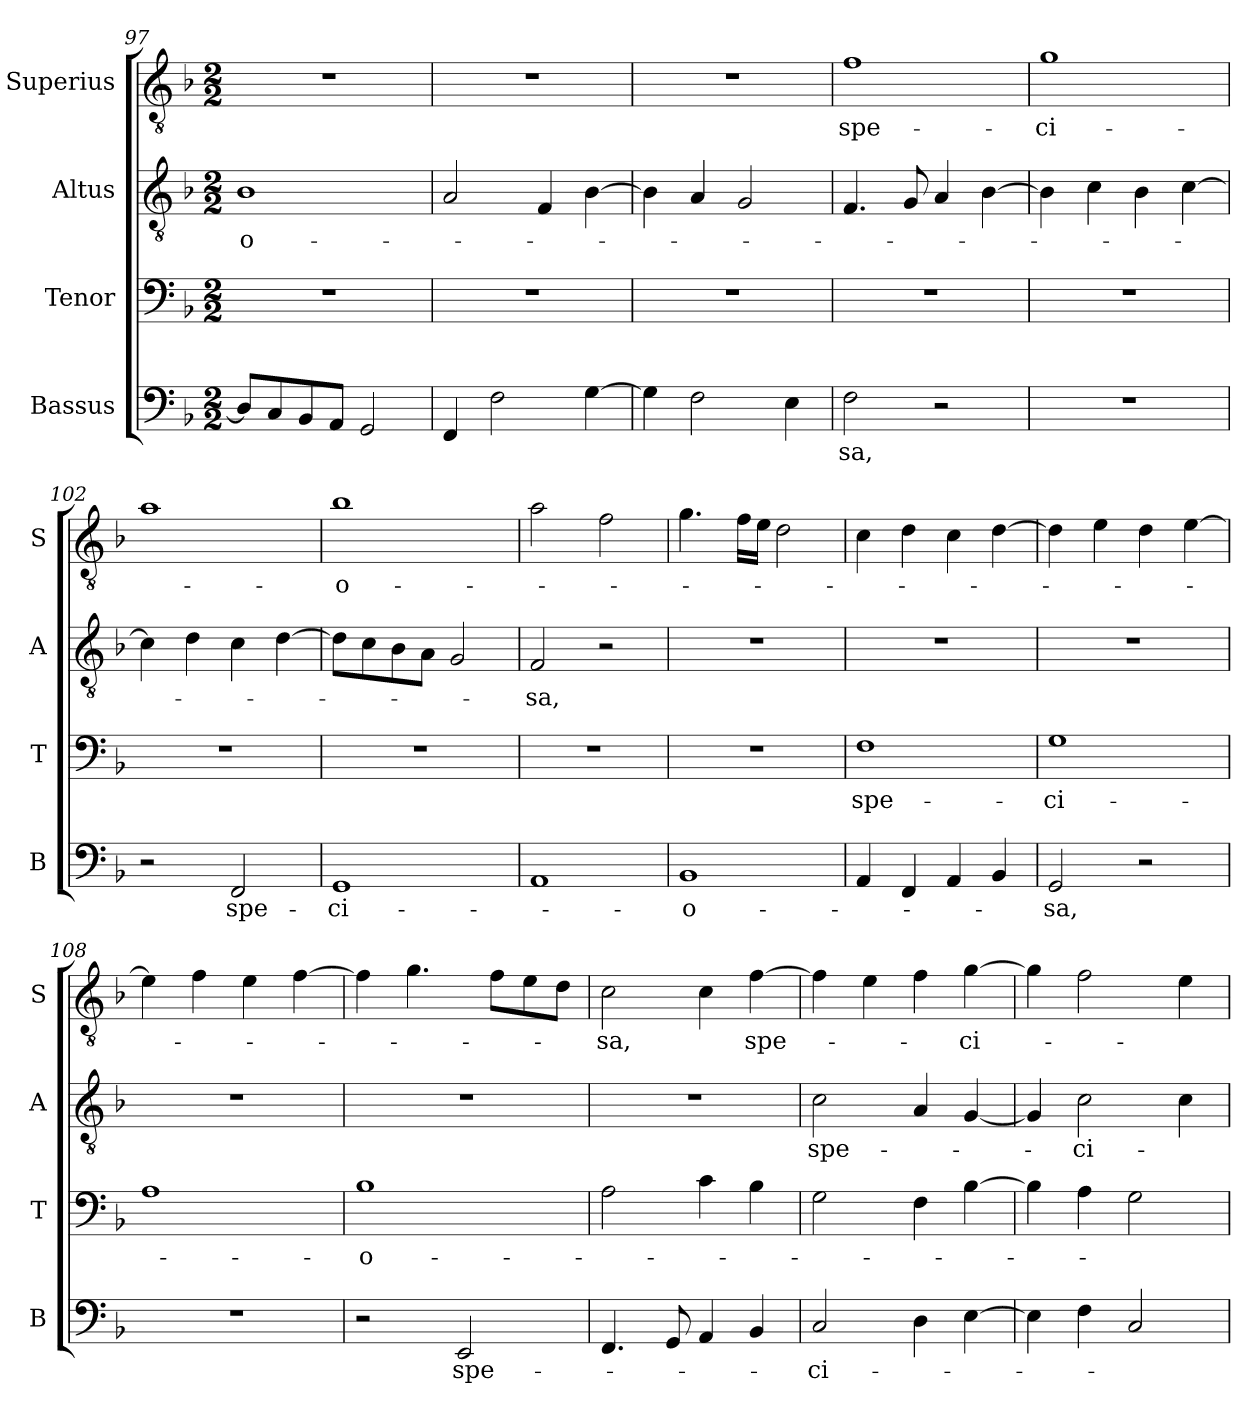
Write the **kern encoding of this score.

**kern	**text	**kern	**text	**kern	**text	**kern	**text
*part4	*part4	*part3	*part3	*part2	*part2	*part1	*part1
*staff4	*staff4	*staff3	*staff3	*staff2	*staff2	*staff1	*staff1
*I"Bassus	*	*I"Tenor	*	*I"Altus	*	*I"Superius	*
*I'B	*	*I'T	*	*I'A	*	*I'S	*
*clefF4	*	*clefF4	*	*clefGv2	*	*clefGv2	*
*k[b-]	*	*k[b-]	*	*k[b-]	*	*k[b-]	*
*d:	*	*d:	*	*d:	*	*d:	*
*M2/2	*	*M2/2	*	*M2/2	*	*M2/2	*
=97	=97	=97	=97	=97	=97	=97	=97
8DL]	.	1r	.	1B-	-o-	1r	.
8C	.	.	.	.	.	.	.
8BB-	.	.	.	.	.	.	.
8AAJ	.	.	.	.	.	.	.
2GG	.	.	.	.	.	.	.
=98	=98	=98	=98	=98	=98	=98	=98
4FF	.	1r	.	2A	.	1r	.
2F	.	.	.	.	.	.	.
.	.	.	.	4F	.	.	.
[4G	.	.	.	[4B-	.	.	.
=99	=99	=99	=99	=99	=99	=99	=99
4G]	.	1r	.	4B-]	.	1r	.
2F	.	.	.	4A	.	.	.
.	.	.	.	2G	.	.	.
4E	.	.	.	.	.	.	.
=100	=100	=100	=100	=100	=100	=100	=100
!	!LO:LY:i	!	!	!	!	!	!
2F	-sa,	1r	.	4.F	.	1f	spe-
.	.	.	.	8G	.	.	.
2r	.	.	.	4A	.	.	.
.	.	.	.	[4B-	.	.	.
=101	=101	=101	=101	=101	=101	=101	=101
1r	.	1r	.	4B-]	.	1g	-ci-
.	.	.	.	4c	.	.	.
.	.	.	.	4B-	.	.	.
.	.	.	.	[4c	.	.	.
=102	=102	=102	=102	=102	=102	=102	=102
2r	.	1r	.	4c]	.	1a	.
.	.	.	.	4d	.	.	.
2FF	spe-	.	.	4c	.	.	.
.	.	.	.	[4d	.	.	.
=103	=103	=103	=103	=103	=103	=103	=103
1GG	-ci-	1r	.	8dL]	.	1b-	-o-
.	.	.	.	8c	.	.	.
.	.	.	.	8B-	.	.	.
.	.	.	.	8AJ	.	.	.
.	.	.	.	2G	.	.	.
=104	=104	=104	=104	=104	=104	=104	=104
1AA	.	1r	.	2F	-sa,	2a	.
.	.	.	.	2r	.	2f	.
=105	=105	=105	=105	=105	=105	=105	=105
1BB-	-o-	1r	.	1r	.	4.g	.
.	.	.	.	.	.	16fLL	.
.	.	.	.	.	.	16eJJ	.
.	.	.	.	.	.	2d	.
=106	=106	=106	=106	=106	=106	=106	=106
4AA	.	1F	spe-	1r	.	4c	.
4FF	.	.	.	.	.	4d	.
4AA	.	.	.	.	.	4c	.
4BB-	.	.	.	.	.	[4d	.
=107	=107	=107	=107	=107	=107	=107	=107
2GG	-sa,	1G	-ci-	1r	.	4d]	.
.	.	.	.	.	.	4e	.
2r	.	.	.	.	.	4d	.
.	.	.	.	.	.	[4e	.
=108	=108	=108	=108	=108	=108	=108	=108
1r	.	1A	.	1r	.	4e]	.
.	.	.	.	.	.	4f	.
.	.	.	.	.	.	4e	.
.	.	.	.	.	.	[4f	.
=109	=109	=109	=109	=109	=109	=109	=109
2r	.	1B-	-o-	1r	.	4f]	.
.	.	.	.	.	.	4.g	.
2EE	spe-	.	.	.	.	.	.
.	.	.	.	.	.	8fL	.
.	.	.	.	.	.	8e	.
.	.	.	.	.	.	8dJ	.
=110	=110	=110	=110	=110	=110	=110	=110
4.FF	.	2A	.	1r	.	2c	-sa,
8GG	.	.	.	.	.	.	.
4AA	.	4c	.	.	.	4c	.
4BB-	.	4B-	.	.	.	[4f	spe-
=111	=111	=111	=111	=111	=111	=111	=111
2C	-ci-	2G	.	2c	spe-	4f]	.
.	.	.	.	.	.	4e	.
4D	.	4F	.	4A	.	4f	.
[4E	.	[4B-	.	[4G	.	[4g	-ci-
=112	=112	=112	=112	=112	=112	=112	=112
4E]	.	4B-]	.	4G]	.	4g]	.
4F	.	4A	.	2c	-ci-	2f	.
2C	.	2G	.	.	.	.	.
.	.	.	.	4c	.	4e	.
=	=	=	=	=	=	=	=
*-	*-	*-	*-	*-	*-	*-	*-
